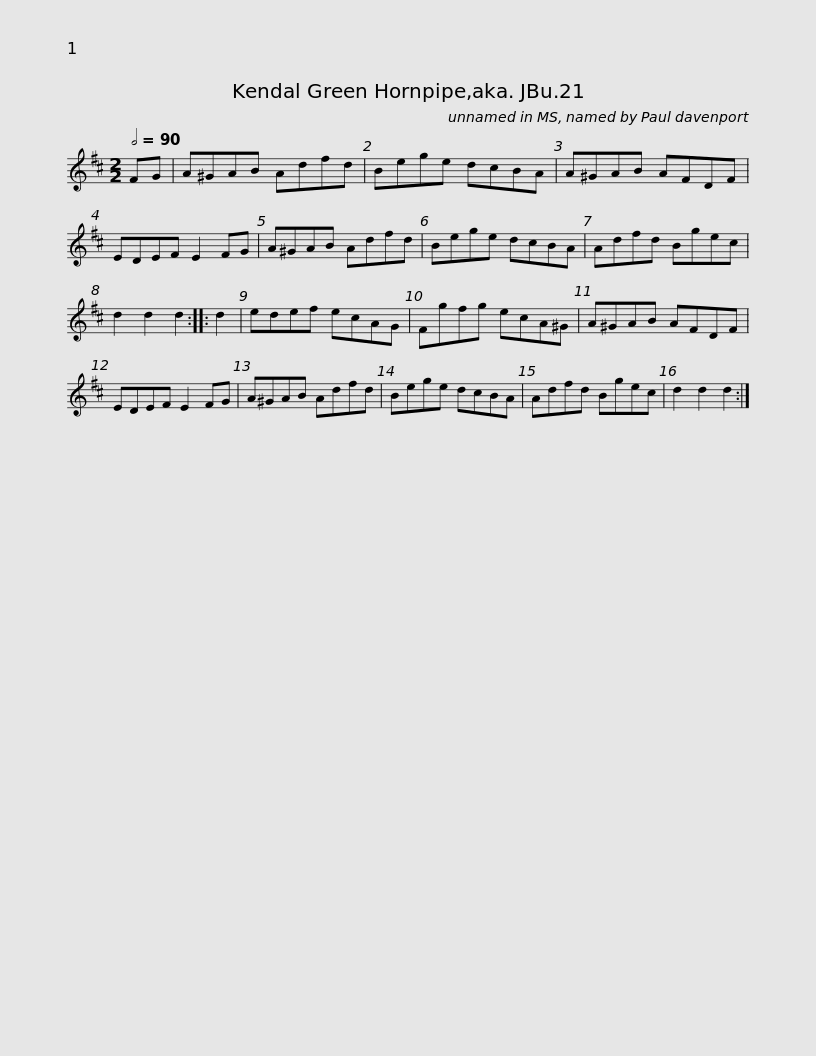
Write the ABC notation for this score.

X:1
L:1/8
Q:1/2=90
M:2/2
I:linebreak $
K:D
V:1 treble
V:1
 FG | A^GAB Adfd | Bege dcBA | A^GAB AFDF | EDEF E2 FG | %5
 A^GAB Adfd |$ Bege dcBA | Adfd Bgec | d2 d2 d2 :: d2 | %10
 edef ecAG | Fgfg ecA^G |$ A^GAB AFDF | EDEF E2 FG | A^GAB Adfd | %15
 Bege dcBA | Adfd Bgec | d2 d2 d2 :| %18
